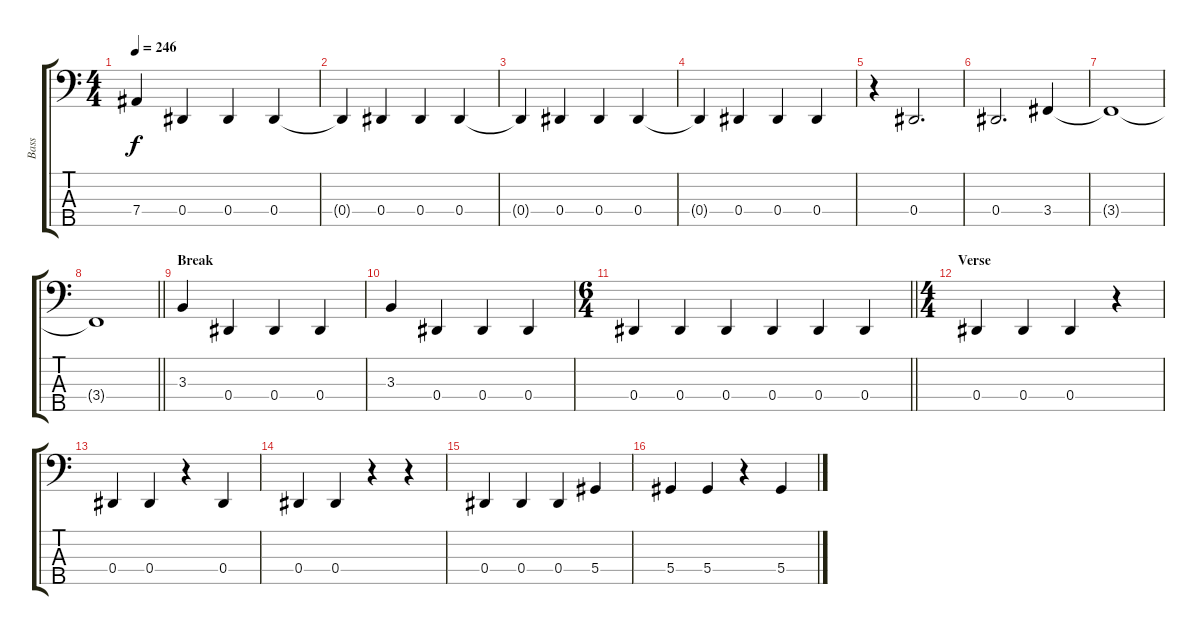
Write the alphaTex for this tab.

\track ("Bass" "Bass") {instrument electricbassfinger}
\staff {score tabs}
\tuning (Gb2 Db2 Ab1 Eb1 Bb0) {hide}
\ts (4 4)
\tempo 246
\clef f4
\ks c
7.4{t}.4{dy f} 0.4.4 0.4.4 0.4.4 |
0.4{t}.4 0.4.4 0.4.4 0.4.4 |
0.4{t}.4 0.4.4 0.4.4 0.4.4 |
0.4{t}.4 0.4.4 0.4.4 0.4.4 |
r.4 0.4.2{d} |
0.4.2{d} 3.4.4 |
3.4{t}.1 |
\barLineRight lightlight
3.4{t}.1 |
\section ("" "Break")
3.3.4 0.4.4 0.4.4 0.4.4 |
3.3.4 0.4.4 0.4.4 0.4.4 |
\ts (6 4)
\barLineRight lightlight
0.4.4 0.4.4 0.4.4 0.4.4 0.4.4 0.4.4 |
\ts (4 4)
\section ("" "Verse")
0.4.4 0.4.4 0.4.4 r.4 |
0.4.4 0.4.4 r.4 0.4.4 |
0.4.4 0.4.4 r.4 r.4 |
0.4.4 0.4.4 0.4.4 5.4.4 |
5.4.4 5.4.4 r.4 5.4.4
